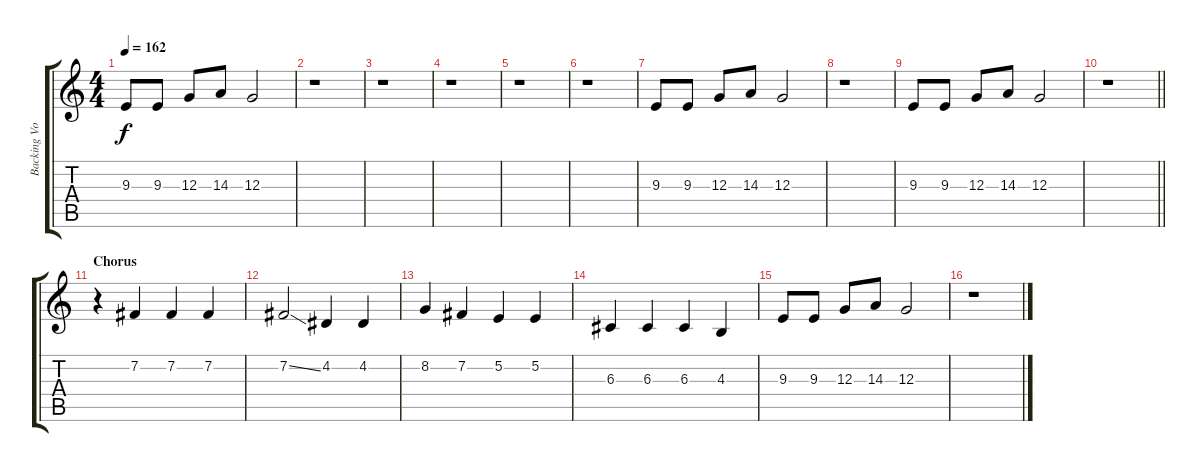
\track ("Backing Vocals" "Backing Vo") {instrument altosax}
\staff {score tabs}
\tuning (E4 B3 G3 D3 A2 E2) {hide}
\ts (4 4)
\tempo 162
\clef g2
\ks c
9.3.8{dy f} 9.3.8 12.3.8 14.3.8 12.3.2 |
r.1 |
r.1 |
r.1 |
r.1 |
r.1 |
9.3.8 9.3.8 12.3.8 14.3.8 12.3.2 |
r.1 |
9.3.8 9.3.8 12.3.8 14.3.8 12.3.2 |
\barLineRight lightlight
r.1 |
\section ("" "Chorus")
r.4 7.2.4 7.2.4 7.2.4 |
7.2{ss}.2 4.2.4 4.2.4 |
8.2.4 7.2.4 5.2.4 5.2.4 |
6.3.4 6.3.4 6.3.4 4.3.4 |
9.3.8 9.3.8 12.3.8 14.3.8 12.3.2 |
r.1
